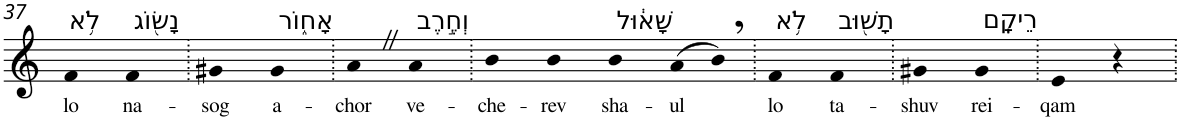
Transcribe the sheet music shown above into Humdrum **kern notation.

**kern	**text
*part1	*part1
*staff1	*staff1
*I"Piano	*
*I'Pno	*
!!LO:PB:g=z
*clefG2	*
*k[]	*
=37	=37
!LO:TX:a:t=לֹ֥א	!
!	!LO:LY:b
4f	lo
!LO:TX:a:t=נָשׂ֖וֹג	!
!	!LO:LY:b
4f	na-
=38.	=38.
!	!LO:LY:b
4g#X	-sog
!LO:TX:a:t=אָח֑וֹר	!
!	!LO:LY:b
4g#	a-
=39.	=39.
!	!LO:LY:b
4aZ	-chor
!LO:TX:a:t=וְחֶ֣רֶב	!
!	!LO:LY:b
4a	ve-
=40.	=40.
!	!LO:LY:b
4b	-che-
!	!LO:LY:b
4b	-rev
!LO:TX:a:t=שָׁא֔וּל	!
!	!LO:LY:b
4b	sha-
!	!LO:LY:b
(8a	-ul
8b,)	.
=41.	=41.
!LO:TX:a:t=לֹ֥א	!
!	!LO:LY:b
4f	lo
!LO:TX:a:t=תָשׁ֖וּב	!
!	!LO:LY:b
4f	ta-
=42.	=42.
!	!LO:LY:b
4g#X	-shuv
!LO:TX:a:t=רֵיקָֽם	!
!	!LO:LY:b
4g#	rei-
=43.	=43.
!	!LO:LY:b
4e	-qam
4r	.
=.	=.
*-	*-
